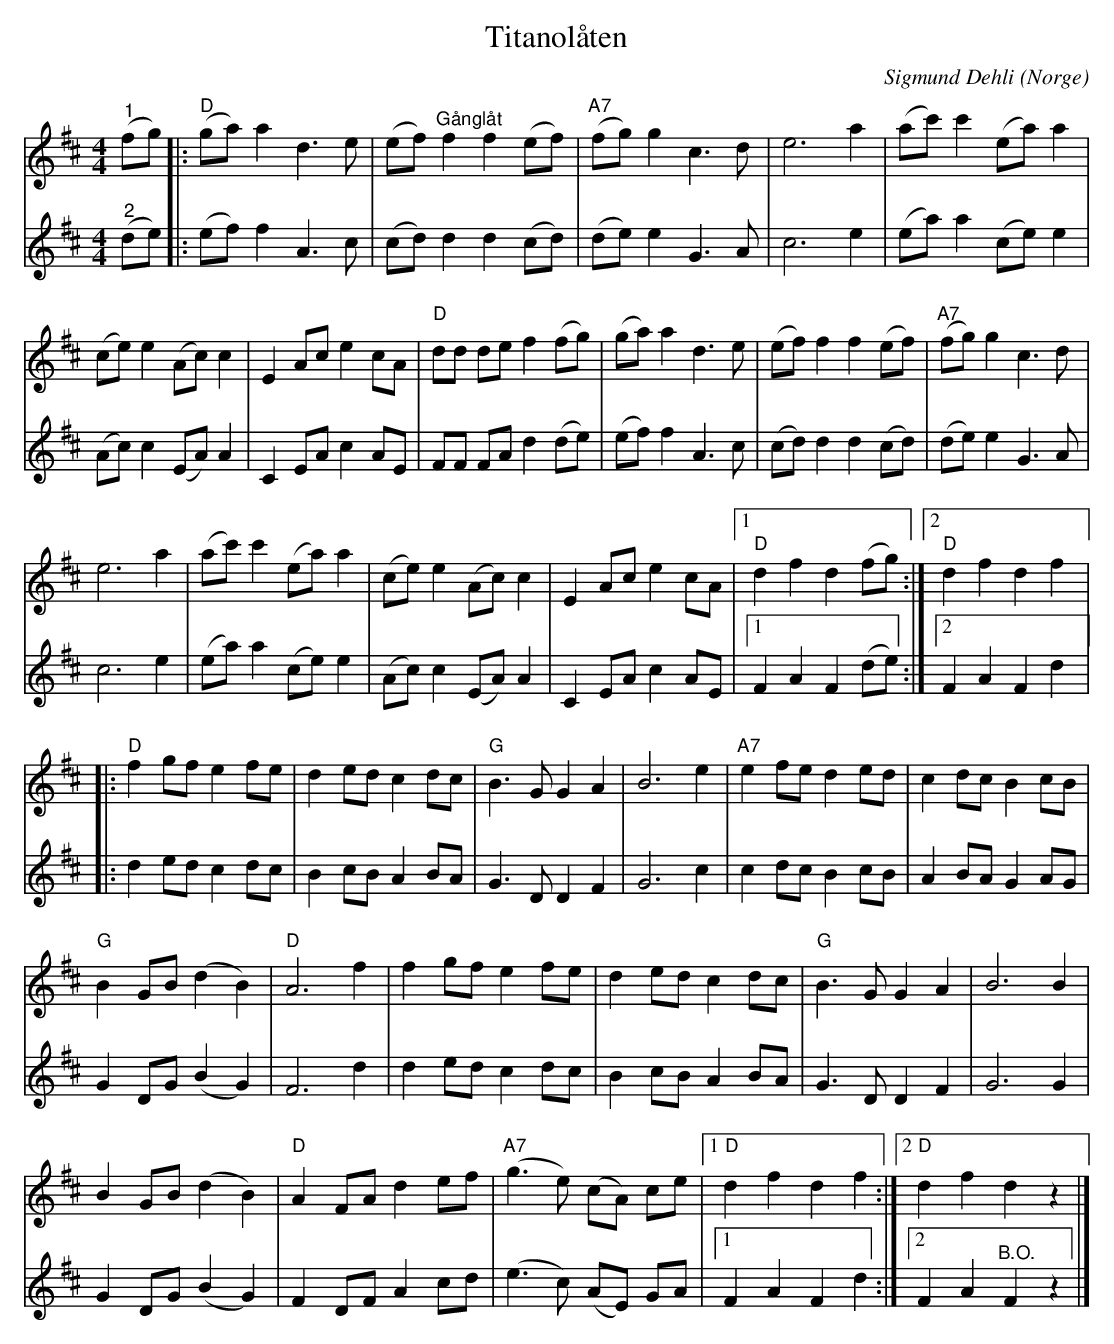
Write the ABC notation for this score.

X:1
T:Titanolåten
C:Sigmund Dehli
O:Norge
L:1/8
M:4/4
K:D
V:1
"^1" (fg) |:"D" (ga) a2 d3 e | (ef)"^Gånglåt" f2 f2 (ef) |"A7" (fg) g2 c3 d | e6 a2 | (ac') c'2 (ea) a2 |
(ce) e2 (Ac) c2 | E2 Ac e2 cA |"D" dd de f2 (fg) | (ga) a2 d3 e | (ef) f2 f2 (ef) |"A7" (fg) g2 c3 d |
e6 a2 | (ac') c'2 (ea) a2 | (ce) e2 (Ac) c2 | E2 Ac e2 cA |1 "D" d2 f2 d2 (fg) :|2"D" d2 f2 d2 f2 |:
"D" f2 gf e2 fe | d2 ed c2 dc |"G" B3 G G2 A2 | B6 e2 | "A7" e2 fe d2 ed | c2 dc B2 cB |
"G" B2 GB (d2 B2) |"D" A6 f2 | f2 gf e2 fe | d2 ed c2 dc | "G" B3 G G2 A2 | B6 B2 |
B2 GB (d2 B2) |"D" A2 FA d2 ef |"A7" (g3 e) (cA) ce |1 "D" d2 f2 d2 f2 :|2"D" d2 f2 d2 z2 |]
V:2
"^2" (de) |: (ef) f2 A3 c | (cd) d2 d2 (cd) | (de) e2 G3 A | c6 e2 | (ea) a2 (ce) e2 | (Ac) c2 (EA) A2 |
C2 EA c2 AE | FF FA d2 (de) | (ef) f2 A3 c | (cd) d2 d2 (cd) | (de) e2 G3 A |
c6 e2 | (ea) a2 (ce) e2 | (Ac) c2 (EA) A2 | C2 EA c2 AE |1 F2 A2 F2 (de) :|2 F2 A2 F2 d2 |:
d2 ed c2 dc | B2 cB A2 BA | G3 D D2 F2 | G6 c2 | c2 dc B2 cB | A2 BA G2 AG |
G2 DG (B2 G2) | F6 d2 | d2 ed c2 dc | B2 cB A2 BA | G3 D D2 F2 | G6 G2 |
G2 DG (B2 G2) | F2 DF A2 cd | (e3 c) (AE) GA |1 F2 A2 F2 d2 :|2 F2 A2"^B.O." F2 z2 |]
